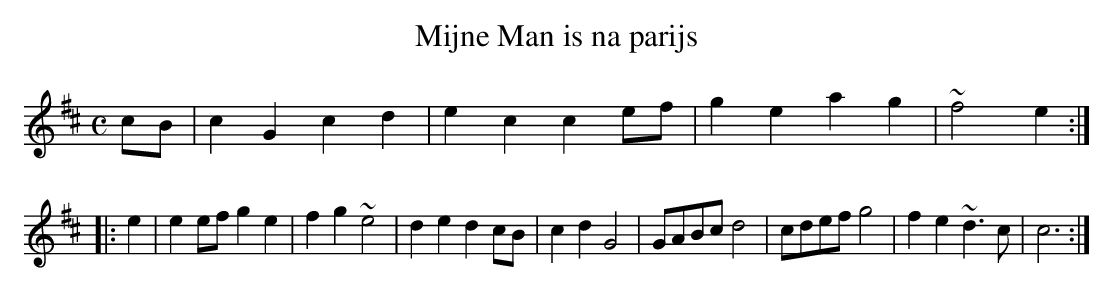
X:1
T:Mijne Man is na parijs
M:C
K:Edor
cB|c2G2c2d2|e2c2c2ef|g2e2a2g2|~f4e2:|
|:e2|e2efg2e2|f2g2~e4|d2e2d2cB|c2d2G4|GABcd4|cdefg4|f2e2~d3c|c6:|
